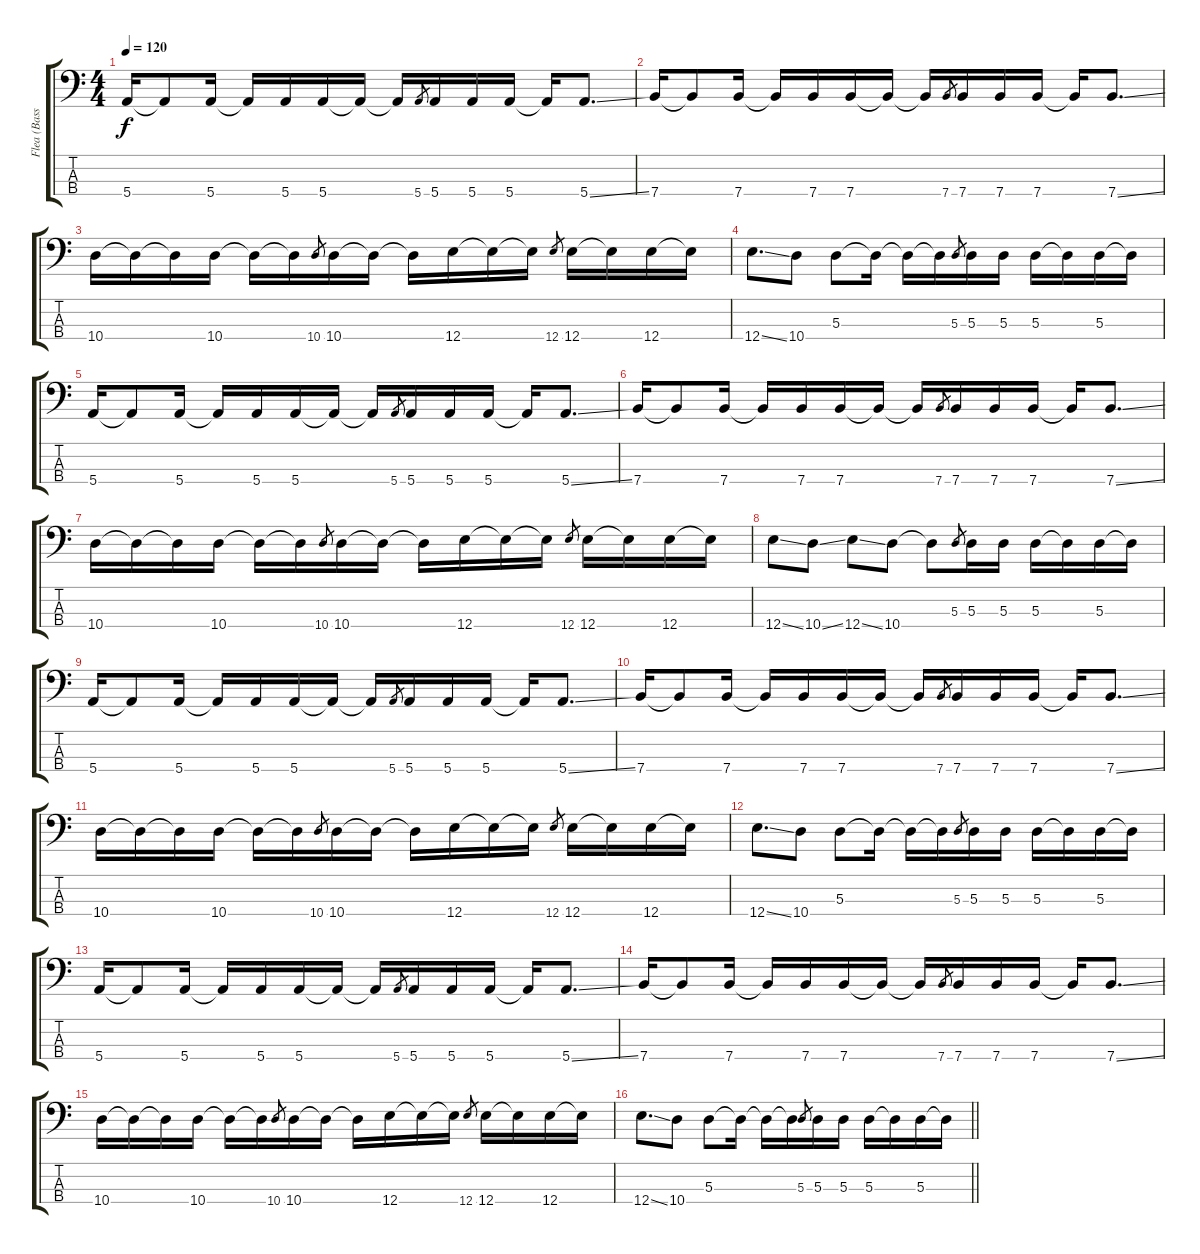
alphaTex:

\track ("Flea (Bass)" "Flea (Bass") {instrument electricbassfinger}
\staff {score tabs}
\tuning (G2 D2 A1 E1) {hide}
\ts (4 4)
\tempo 120
\clef f4
\ks c
5.4.16{dy f} 5.4{t}.8 5.4.16 5.4{t}.16 5.4.16 5.4.16 5.4{t}.16 5.4{t}.16 5.4.8{gr} 5.4.16 5.4.16 5.4.16 5.4{t}.16 5.4{ss}.8{d} |
7.4.16 7.4{t}.8 7.4.16 7.4{t}.16 7.4.16 7.4.16 7.4{t}.16 7.4{t}.16 7.4.8{gr} 7.4.16 7.4.16 7.4.16 7.4{t}.16 7.4{ss}.8{d} |
10.4.16 10.4{t}.16 10.4{t}.16 10.4.16 10.4{t}.16 10.4{t}.16 10.4.8{gr} 10.4.16 10.4{t}.16 10.4{t}.16 12.4.16 12.4{t}.16 12.4{t}.16 12.4.8{gr} 12.4.16 12.4{t}.16 12.4.16 12.4{t}.16 |
12.4{ss}.8{d} 10.4.8 5.3.8 5.3{t}.16 5.3{t}.16 5.3{t}.16 5.3.8{gr} 5.3.16 5.3.16 5.3.16 5.3{t}.16 5.3.16 5.3{t}.16 |
5.4.16 5.4{t}.8 5.4.16 5.4{t}.16 5.4.16 5.4.16 5.4{t}.16 5.4{t}.16 5.4.8{gr} 5.4.16 5.4.16 5.4.16 5.4{t}.16 5.4{ss}.8{d} |
7.4.16 7.4{t}.8 7.4.16 7.4{t}.16 7.4.16 7.4.16 7.4{t}.16 7.4{t}.16 7.4.8{gr} 7.4.16 7.4.16 7.4.16 7.4{t}.16 7.4{ss}.8{d} |
10.4.16 10.4{t}.16 10.4{t}.16 10.4.16 10.4{t}.16 10.4{t}.16 10.4.8{gr} 10.4.16 10.4{t}.16 10.4{t}.16 12.4.16 12.4{t}.16 12.4{t}.16 12.4.8{gr} 12.4.16 12.4{t}.16 12.4.16 12.4{t}.16 |
12.4{ss}.8 10.4{ss}.8 12.4{ss}.8 10.4.8 10.4{t}.8 5.3.8{gr} 5.3.16 5.3.16 5.3.16 5.3{t}.16 5.3.16 5.3{t}.16 |
5.4.16 5.4{t}.8 5.4.16 5.4{t}.16 5.4.16 5.4.16 5.4{t}.16 5.4{t}.16 5.4.8{gr} 5.4.16 5.4.16 5.4.16 5.4{t}.16 5.4{ss}.8{d} |
7.4.16 7.4{t}.8 7.4.16 7.4{t}.16 7.4.16 7.4.16 7.4{t}.16 7.4{t}.16 7.4.8{gr} 7.4.16 7.4.16 7.4.16 7.4{t}.16 7.4{ss}.8{d} |
10.4.16 10.4{t}.16 10.4{t}.16 10.4.16 10.4{t}.16 10.4{t}.16 10.4.8{gr} 10.4.16 10.4{t}.16 10.4{t}.16 12.4.16 12.4{t}.16 12.4{t}.16 12.4.8{gr} 12.4.16 12.4{t}.16 12.4.16 12.4{t}.16 |
12.4{ss}.8{d} 10.4.8 5.3.8 5.3{t}.16 5.3{t}.16 5.3{t}.16 5.3.8{gr} 5.3.16 5.3.16 5.3.16 5.3{t}.16 5.3.16 5.3{t}.16 |
5.4.16 5.4{t}.8 5.4.16 5.4{t}.16 5.4.16 5.4.16 5.4{t}.16 5.4{t}.16 5.4.8{gr} 5.4.16 5.4.16 5.4.16 5.4{t}.16 5.4{ss}.8{d} |
7.4.16 7.4{t}.8 7.4.16 7.4{t}.16 7.4.16 7.4.16 7.4{t}.16 7.4{t}.16 7.4.8{gr} 7.4.16 7.4.16 7.4.16 7.4{t}.16 7.4{ss}.8{d} |
10.4.16 10.4{t}.16 10.4{t}.16 10.4.16 10.4{t}.16 10.4{t}.16 10.4.8{gr} 10.4.16 10.4{t}.16 10.4{t}.16 12.4.16 12.4{t}.16 12.4{t}.16 12.4.8{gr} 12.4.16 12.4{t}.16 12.4.16 12.4{t}.16 |
\barLineRight lightlight
12.4{ss}.8{d} 10.4.8 5.3.8 5.3{t}.16 5.3{t}.16 5.3{t}.16 5.3.8{gr} 5.3.16 5.3.16 5.3.16 5.3{t}.16 5.3.16 5.3{t}.16
